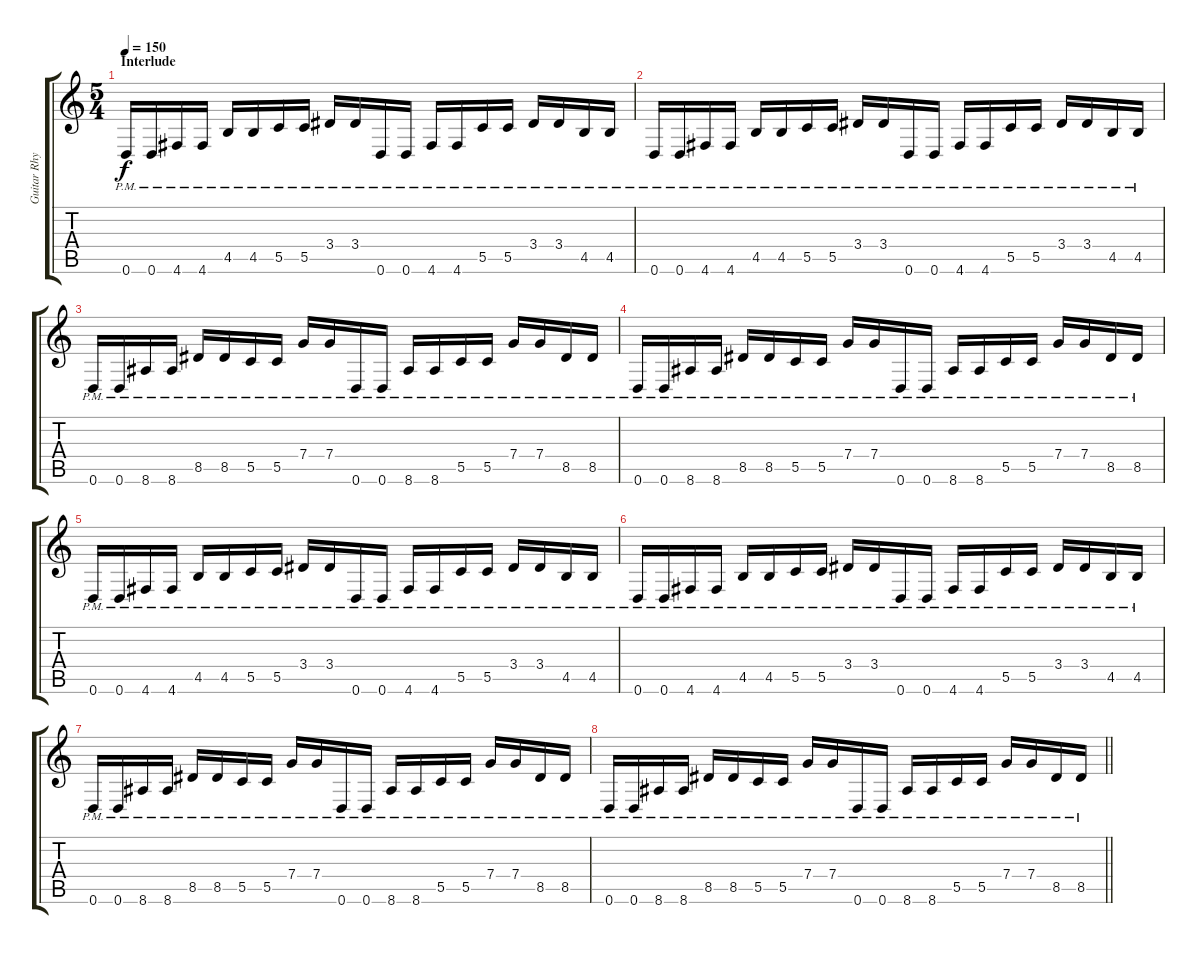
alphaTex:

\track ("Guitar Rhythm (Bill Kelliher)" "Guitar Rhy") {instrument distortionguitar}
\staff {score tabs}
\tuning (D4 A3 F3 C3 G2 D2) {hide}
\ts (5 4)
\section ("" "Interlude")
\tempo 150
\clef g2
\ks c
0.6{pm}.16{dy f} 0.6{pm}.16 4.6{pm}.16 4.6{pm}.16 4.5{pm}.16 4.5{pm}.16 5.5{pm}.16 5.5{pm}.16 3.4{pm}.16 3.4{pm}.16 0.6{pm}.16 0.6{pm}.16 4.6{pm}.16 4.6{pm}.16 5.5{pm}.16 5.5{pm}.16 3.4{pm}.16 3.4{pm}.16 4.5{pm}.16 4.5{pm}.16 |
0.6{pm}.16 0.6{pm}.16 4.6{pm}.16 4.6{pm}.16 4.5{pm}.16 4.5{pm}.16 5.5{pm}.16 5.5{pm}.16 3.4{pm}.16 3.4{pm}.16 0.6{pm}.16 0.6{pm}.16 4.6{pm}.16 4.6{pm}.16 5.5{pm}.16 5.5{pm}.16 3.4{pm}.16 3.4{pm}.16 4.5{pm}.16 4.5{pm}.16 |
0.6{pm}.16 0.6{pm}.16 8.6{pm}.16 8.6{pm}.16 8.5{pm}.16 8.5{pm}.16 5.5{pm}.16 5.5{pm}.16 7.4{pm}.16 7.4{pm}.16 0.6{pm}.16 0.6{pm}.16 8.6{pm}.16 8.6{pm}.16 5.5{pm}.16 5.5{pm}.16 7.4{pm}.16 7.4{pm}.16 8.5{pm}.16 8.5{pm}.16 |
0.6{pm}.16 0.6{pm}.16 8.6{pm}.16 8.6{pm}.16 8.5{pm}.16 8.5{pm}.16 5.5{pm}.16 5.5{pm}.16 7.4{pm}.16 7.4{pm}.16 0.6{pm}.16 0.6{pm}.16 8.6{pm}.16 8.6{pm}.16 5.5{pm}.16 5.5{pm}.16 7.4{pm}.16 7.4{pm}.16 8.5{pm}.16 8.5{pm}.16 |
0.6{pm}.16 0.6{pm}.16 4.6{pm}.16 4.6{pm}.16 4.5{pm}.16 4.5{pm}.16 5.5{pm}.16 5.5{pm}.16 3.4{pm}.16 3.4{pm}.16 0.6{pm}.16 0.6{pm}.16 4.6{pm}.16 4.6{pm}.16 5.5{pm}.16 5.5{pm}.16 3.4{pm}.16 3.4{pm}.16 4.5{pm}.16 4.5{pm}.16 |
0.6{pm}.16 0.6{pm}.16 4.6{pm}.16 4.6{pm}.16 4.5{pm}.16 4.5{pm}.16 5.5{pm}.16 5.5{pm}.16 3.4{pm}.16 3.4{pm}.16 0.6{pm}.16 0.6{pm}.16 4.6{pm}.16 4.6{pm}.16 5.5{pm}.16 5.5{pm}.16 3.4{pm}.16 3.4{pm}.16 4.5{pm}.16 4.5{pm}.16 |
0.6{pm}.16 0.6{pm}.16 8.6{pm}.16 8.6{pm}.16 8.5{pm}.16 8.5{pm}.16 5.5{pm}.16 5.5{pm}.16 7.4{pm}.16 7.4{pm}.16 0.6{pm}.16 0.6{pm}.16 8.6{pm}.16 8.6{pm}.16 5.5{pm}.16 5.5{pm}.16 7.4{pm}.16 7.4{pm}.16 8.5{pm}.16 8.5{pm}.16 |
\barLineRight lightlight
0.6{pm}.16 0.6{pm}.16 8.6{pm}.16 8.6{pm}.16 8.5{pm}.16 8.5{pm}.16 5.5{pm}.16 5.5{pm}.16 7.4{pm}.16 7.4{pm}.16 0.6{pm}.16 0.6{pm}.16 8.6{pm}.16 8.6{pm}.16 5.5{pm}.16 5.5{pm}.16 7.4{pm}.16 7.4{pm}.16 8.5{pm}.16 8.5{pm}.16
